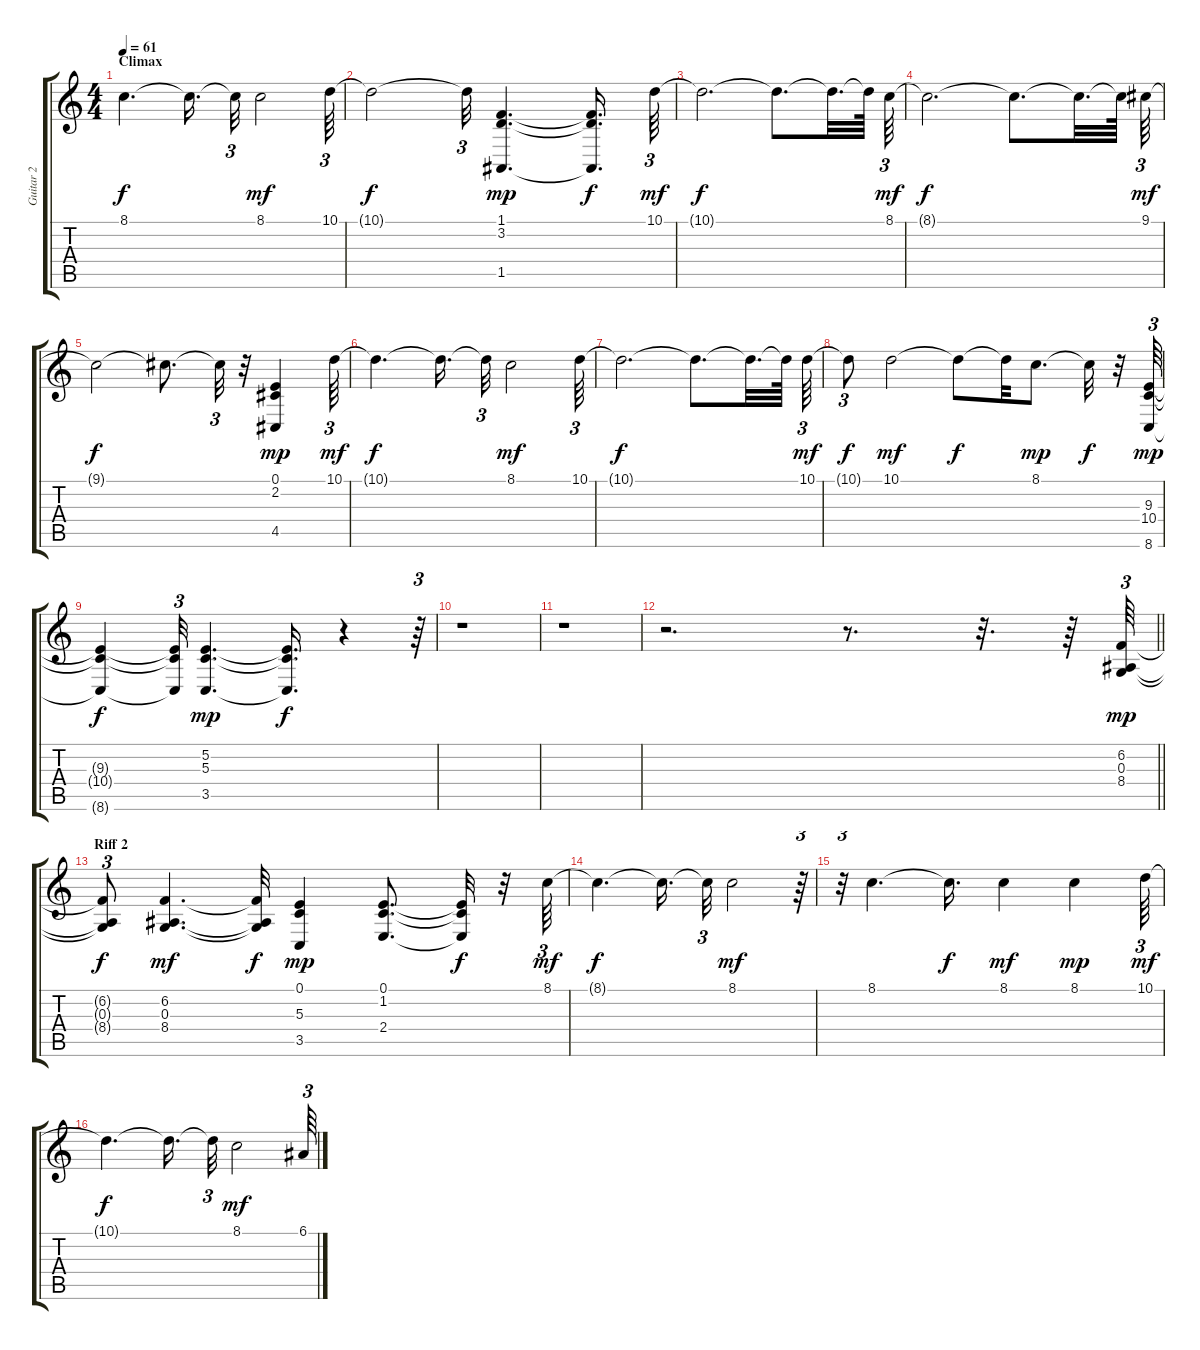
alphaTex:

\track ("Guitar 2" "Guitar 2") {instrument stringensemble2}
\staff {score tabs}
\tuning (E4 B3 G3 D3 A2 E2) {hide}
\ts (4 4)
\section ("" "Climax")
\tempo 61
\clef g2
\ks c
8.1{t}.4{d dy f} 8.1{t}.16{d} 8.1{t}.32{tu (3 2)} 8.1.2{dy mf} 10.1.64{tu (3 2)} |
10.1{t}.2{dy f} 10.1{t}.32{tu (3 2)} (1.1 3.2 1.5).4{d dy mp} (1.1{t} 3.2{t} 1.5{t}).16{d dy f} 10.1.64{tu (3 2) dy mf} |
10.1{t}.2{d dy f} 10.1{t}.8{d} 10.1{t}.32{d} 10.1{t}.64 8.1.64{tu (3 2) dy mf} |
8.1{t}.2{d dy f} 8.1{t}.8{d} 8.1{t}.32{d} 8.1{t}.64 9.1.64{tu (3 2) dy mf} |
9.1{t}.2{dy f} 9.1{t}.8{d} 9.1{t}.32{tu (3 2)} r.32 (0.1 2.2 4.5).4{dy mp} 10.1.64{tu (3 2) dy mf} |
10.1{t}.4{d dy f} 10.1{t}.16{d} 10.1{t}.32{tu (3 2)} 8.1.2{dy mf} 10.1.64{tu (3 2)} |
10.1{t}.2{d dy f} 10.1{t}.8{d} 10.1{t}.32{d} 10.1{t}.64 10.1.64{tu (3 2) dy mf} |
10.1{t}.8{tu (3 2) dy f} 10.1.2{dy mf} 10.1{t}.8{dy f} 10.1{t}.32 8.1.8{d dy mp} 8.1{t}.32{dy f} r.32 (9.3 10.4 8.6).64{tu (3 2) dy mp} |
(9.3{t} 10.4{t} 8.6{t}).4{dy f} (9.3{t} 10.4{t} 8.6{t}).32{tu (3 2)} (5.2 5.3 3.5).4{d dy mp} (5.2{t} 5.3{t} 3.5{t}).16{d dy f} r.4 r.64{tu (3 2)} |
r.1 |
r.1 |
\barLineRight lightlight
r.2{d} r.8{d} r.32{d} r.64 (6.2 0.3 8.4).64{tu (3 2) dy mp} |
\section ("" "Riff 2")
(6.2{t} 0.3{t} 8.4{t}).8{tu (3 2) dy f} (6.2 0.3 8.4).4{d dy mf} (6.2{t} 0.3{t} 8.4{t}).32{dy f} (0.1 5.3 3.5).4{dy mp} (0.1 1.2 2.4).8{d} (0.1{t} 1.2{t} 2.4{t}).32{dy f} r.32 8.1.64{tu (3 2) dy mf} |
8.1{t}.4{d dy f} 8.1{t}.16{d} 8.1{t}.32{tu (3 2)} 8.1.2{dy mf} r.64{tu (3 2)} |
r.32{tu (3 2)} 8.1.4{d} 8.1{t}.16{d dy f} 8.1.4{dy mf} 8.1.4{dy mp} 10.1.64{tu (3 2) dy mf} |
10.1{t}.4{d dy f} 10.1{t}.16{d} 10.1{t}.32{tu (3 2)} 8.1.2{dy mf} 6.1.64{tu (3 2)}
